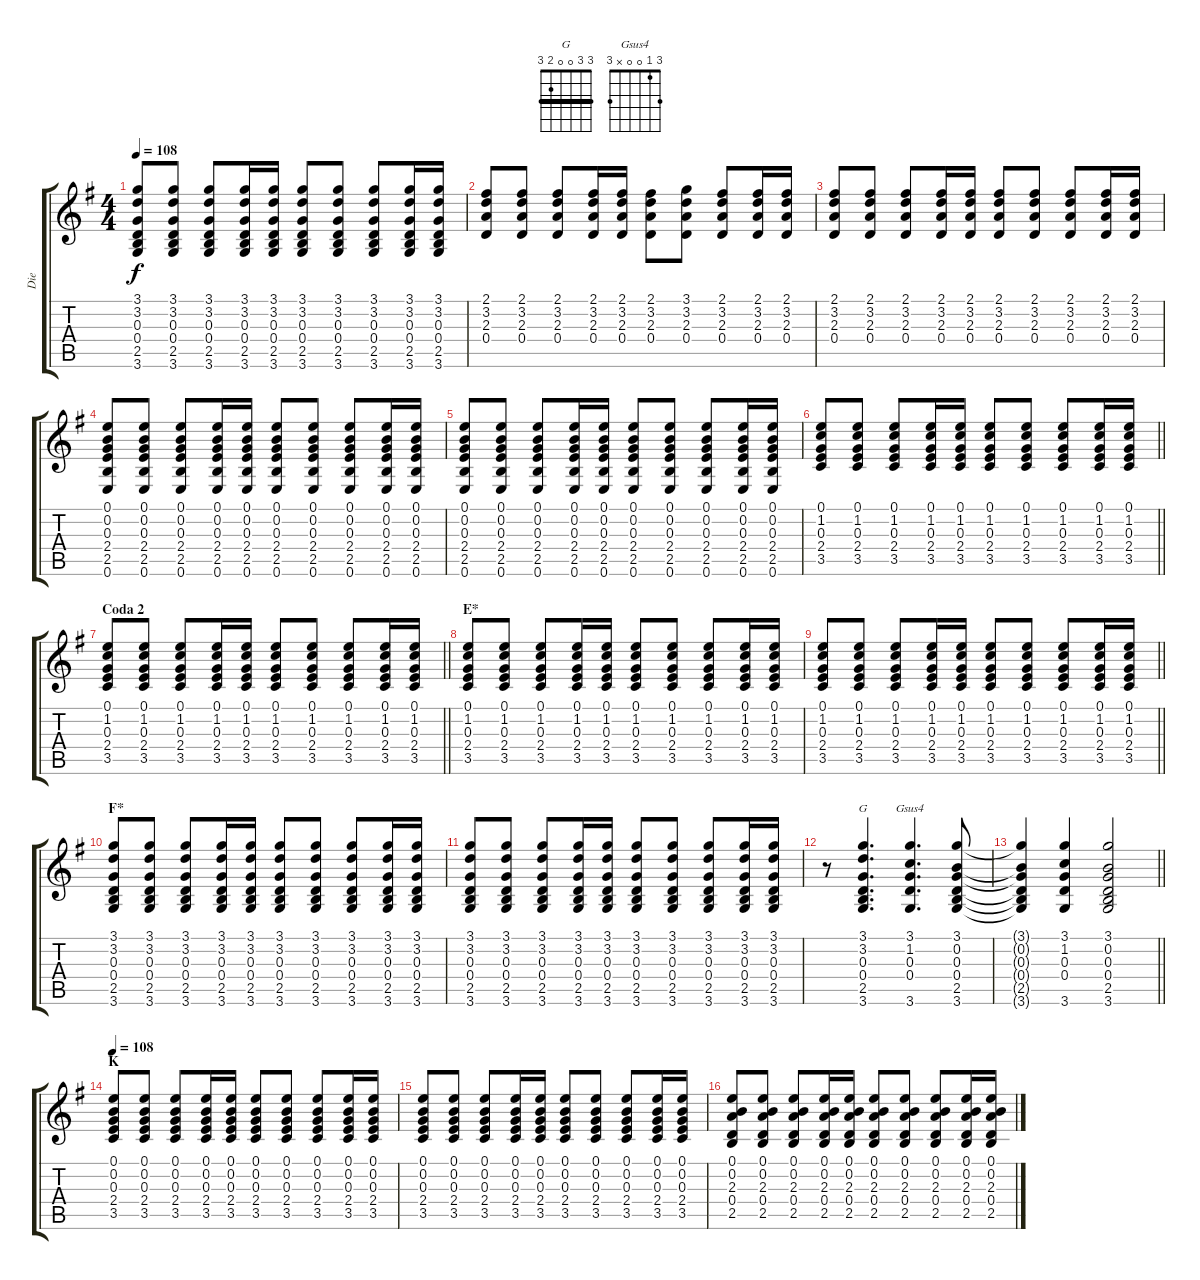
\track ("Die" "Die") {instrument acousticguitarsteel}
\staff {score tabs}
\tuning (E4 B3 G3 D3 A2 E2) {hide}
\chord ("G" 3 3 0 0 2 3) {barre 3}
\chord ("Gsus4" 3 1 0 0 x 3)
\ts (4 4)
\tempo 108
\clef g2
\ks eminor
(3.1 3.2 0.3 0.4 2.5 3.6).8{dy f} (3.1 3.2 0.3 0.4 2.5 3.6).8 (3.1 3.2 0.3 0.4 2.5 3.6).8 (3.1 3.2 0.3 0.4 2.5 3.6).16 (3.1 3.2 0.3 0.4 2.5 3.6).16 (3.1 3.2 0.3 0.4 2.5 3.6).8 (3.1 3.2 0.3 0.4 2.5 3.6).8 (3.1 3.2 0.3 0.4 2.5 3.6).8 (3.1 3.2 0.3 0.4 2.5 3.6).16 (3.1 3.2 0.3 0.4 2.5 3.6).16 |
(2.1 3.2 2.3 0.4).8 (2.1 3.2 2.3 0.4).8 (2.1 3.2 2.3 0.4).8 (2.1 3.2 2.3 0.4).16 (2.1 3.2 2.3 0.4).16 (2.1 3.2 2.3 0.4).8 (3.1 3.2 2.3 0.4).8 (2.1 3.2 2.3 0.4).8 (2.1 3.2 2.3 0.4).16 (2.1 3.2 2.3 0.4).16 |
(2.1 3.2 2.3 0.4).8 (2.1 3.2 2.3 0.4).8 (2.1 3.2 2.3 0.4).8 (2.1 3.2 2.3 0.4).16 (2.1 3.2 2.3 0.4).16 (2.1 3.2 2.3 0.4).8 (2.1 3.2 2.3 0.4).8 (2.1 3.2 2.3 0.4).8 (2.1 3.2 2.3 0.4).16 (2.1 3.2 2.3 0.4).16 |
(0.1 0.2 0.3 2.4 2.5 0.6).8 (0.1 0.2 0.3 2.4 2.5 0.6).8 (0.1 0.2 0.3 2.4 2.5 0.6).8 (0.1 0.2 0.3 2.4 2.5 0.6).16 (0.1 0.2 0.3 2.4 2.5 0.6).16 (0.1 0.2 0.3 2.4 2.5 0.6).8 (0.1 0.2 0.3 2.4 2.5 0.6).8 (0.1 0.2 0.3 2.4 2.5 0.6).8 (0.1 0.2 0.3 2.4 2.5 0.6).16 (0.1 0.2 0.3 2.4 2.5 0.6).16 |
(0.1 0.2 0.3 2.4 2.5 0.6).8 (0.1 0.2 0.3 2.4 2.5 0.6).8 (0.1 0.2 0.3 2.4 2.5 0.6).8 (0.1 0.2 0.3 2.4 2.5 0.6).16 (0.1 0.2 0.3 2.4 2.5 0.6).16 (0.1 0.2 0.3 2.4 2.5 0.6).8 (0.1 0.2 0.3 2.4 2.5 0.6).8 (0.1 0.2 0.3 2.4 2.5 0.6).8 (0.1 0.2 0.3 2.4 2.5 0.6).16 (0.1 0.2 0.3 2.4 2.5 0.6).16 |
\barLineRight lightlight
(0.1 1.2 0.3 2.4 3.5).8 (0.1 1.2 0.3 2.4 3.5).8 (0.1 1.2 0.3 2.4 3.5).8 (0.1 1.2 0.3 2.4 3.5).16 (0.1 1.2 0.3 2.4 3.5).16 (0.1 1.2 0.3 2.4 3.5).8 (0.1 1.2 0.3 2.4 3.5).8 (0.1 1.2 0.3 2.4 3.5).8 (0.1 1.2 0.3 2.4 3.5).16 (0.1 1.2 0.3 2.4 3.5).16 |
\section ("" "Coda 2")
\barLineRight lightlight
(0.1 1.2 0.3 2.4 3.5).8 (0.1 1.2 0.3 2.4 3.5).8 (0.1 1.2 0.3 2.4 3.5).8 (0.1 1.2 0.3 2.4 3.5).16 (0.1 1.2 0.3 2.4 3.5).16 (0.1 1.2 0.3 2.4 3.5).8 (0.1 1.2 0.3 2.4 3.5).8 (0.1 1.2 0.3 2.4 3.5).8 (0.1 1.2 0.3 2.4 3.5).16 (0.1 1.2 0.3 2.4 3.5).16 |
\section ("" "E*")
(0.1 1.2 0.3 2.4 3.5).8 (0.1 1.2 0.3 2.4 3.5).8 (0.1 1.2 0.3 2.4 3.5).8 (0.1 1.2 0.3 2.4 3.5).16 (0.1 1.2 0.3 2.4 3.5).16 (0.1 1.2 0.3 2.4 3.5).8 (0.1 1.2 0.3 2.4 3.5).8 (0.1 1.2 0.3 2.4 3.5).8 (0.1 1.2 0.3 2.4 3.5).16 (0.1 1.2 0.3 2.4 3.5).16 |
\barLineRight lightlight
(0.1 1.2 0.3 2.4 3.5).8 (0.1 1.2 0.3 2.4 3.5).8 (0.1 1.2 0.3 2.4 3.5).8 (0.1 1.2 0.3 2.4 3.5).16 (0.1 1.2 0.3 2.4 3.5).16 (0.1 1.2 0.3 2.4 3.5).8 (0.1 1.2 0.3 2.4 3.5).8 (0.1 1.2 0.3 2.4 3.5).8 (0.1 1.2 0.3 2.4 3.5).16 (0.1 1.2 0.3 2.4 3.5).16 |
\section ("" "F*")
(3.1 3.2 0.3 0.4 2.5 3.6).8 (3.1 3.2 0.3 0.4 2.5 3.6).8 (3.1 3.2 0.3 0.4 2.5 3.6).8 (3.1 3.2 0.3 0.4 2.5 3.6).16 (3.1 3.2 0.3 0.4 2.5 3.6).16 (3.1 3.2 0.3 0.4 2.5 3.6).8 (3.1 3.2 0.3 0.4 2.5 3.6).8 (3.1 3.2 0.3 0.4 2.5 3.6).8 (3.1 3.2 0.3 0.4 2.5 3.6).16 (3.1 3.2 0.3 0.4 2.5 3.6).16 |
(3.1 3.2 0.3 0.4 2.5 3.6).8 (3.1 3.2 0.3 0.4 2.5 3.6).8 (3.1 3.2 0.3 0.4 2.5 3.6).8 (3.1 3.2 0.3 0.4 2.5 3.6).16 (3.1 3.2 0.3 0.4 2.5 3.6).16 (3.1 3.2 0.3 0.4 2.5 3.6).8 (3.1 3.2 0.3 0.4 2.5 3.6).8 (3.1 3.2 0.3 0.4 2.5 3.6).8 (3.1 3.2 0.3 0.4 2.5 3.6).16 (3.1 3.2 0.3 0.4 2.5 3.6).16 |
r.8 (3.1 3.2 0.3 0.4 2.5 3.6).4{d ch "G"} (3.1 1.2 0.3 0.4 3.6).4{d ch "Gsus4"} (3.1 0.2 0.3 0.4 2.5 3.6).8 |
\barLineRight lightlight
(3.1{t} 0.2{t} 0.3{t} 0.4{t} 2.5{t} 3.6{t}).4 (3.1 1.2 0.3 0.4 3.6).4 (3.1 0.2 0.3 0.4 2.5 3.6).2 |
\section ("" "K")
\tempo 108
(0.1 0.2 0.3 2.4 3.5).8 (0.1 0.2 0.3 2.4 3.5).8 (0.1 0.2 0.3 2.4 3.5).8 (0.1 0.2 0.3 2.4 3.5).16 (0.1 0.2 0.3 2.4 3.5).16 (0.1 0.2 0.3 2.4 3.5).8 (0.1 0.2 0.3 2.4 3.5).8 (0.1 0.2 0.3 2.4 3.5).8 (0.1 0.2 0.3 2.4 3.5).16 (0.1 0.2 0.3 2.4 3.5).16 |
(0.1 0.2 0.3 2.4 3.5).8 (0.1 0.2 0.3 2.4 3.5).8 (0.1 0.2 0.3 2.4 3.5).8 (0.1 0.2 0.3 2.4 3.5).16 (0.1 0.2 0.3 2.4 3.5).16 (0.1 0.2 0.3 2.4 3.5).8 (0.1 0.2 0.3 2.4 3.5).8 (0.1 0.2 0.3 2.4 3.5).8 (0.1 0.2 0.3 2.4 3.5).16 (0.1 0.2 0.3 2.4 3.5).16 |
(0.1 0.2 2.3 0.4 2.5).8 (0.1 0.2 2.3 0.4 2.5).8 (0.1 0.2 2.3 0.4 2.5).8 (0.1 0.2 2.3 0.4 2.5).16 (0.1 0.2 2.3 0.4 2.5).16 (0.1 0.2 2.3 0.4 2.5).8 (0.1 0.2 2.3 0.4 2.5).8 (0.1 0.2 2.3 0.4 2.5).8 (0.1 0.2 2.3 0.4 2.5).16 (0.1 0.2 2.3 0.4 2.5).16
